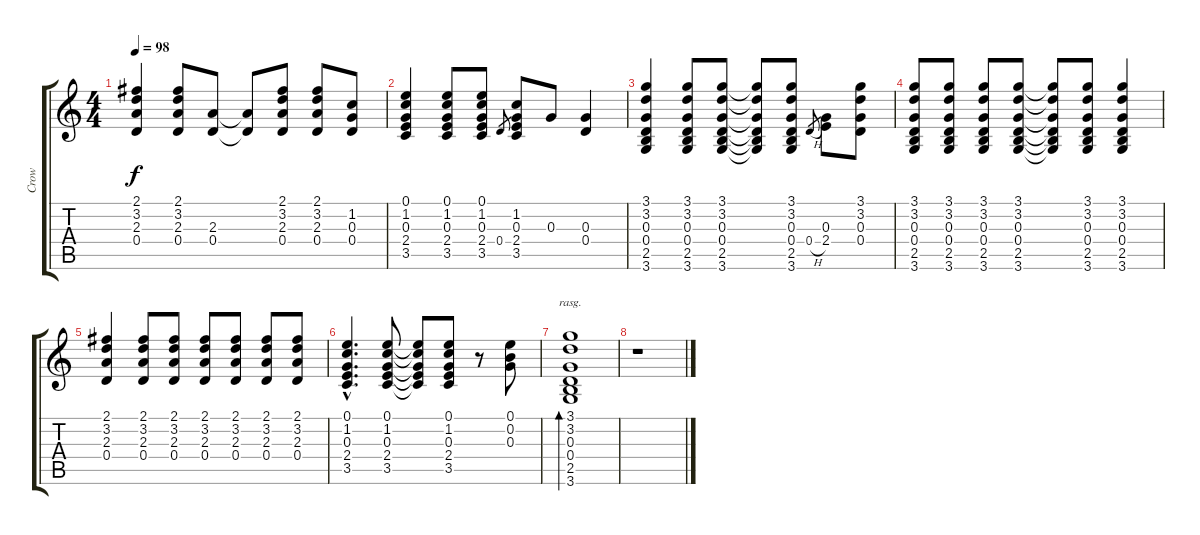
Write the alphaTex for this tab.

\track ("Crow" "Crow") {instrument acousticguitarsteel}
\staff {score tabs}
\tuning (E4 B3 G3 D3 A2 E2) {hide}
\ts (4 4)
\tempo 98
\clef g2
\ks c
(2.1 3.2 2.3 0.4).4{dy f} (2.1 3.2 2.3 0.4).8 (2.3 0.4).8 (2.3{t} 0.4{t}).8 (2.1 3.2 2.3 0.4).8 (2.1 3.2 2.3 0.4).8 (1.2 0.3 0.4).8 |
(0.1 1.2 0.3 2.4 3.5).4 (0.1 1.2 0.3 2.4 3.5).8 (0.1 1.2 0.3 2.4 3.5).8 0.4.8{gr} (1.2 0.3 2.4 3.5).8 0.3.8 (0.3 0.4).4 |
(3.1 3.2 0.3 0.4 2.5 3.6).4 (3.1 3.2 0.3 0.4 2.5 3.6).8 (3.1 3.2 0.3 0.4 2.5 3.6).8 (3.1{t} 3.2{t} 0.3{t} 0.4{t} 2.5{t} 3.6{t}).8 (3.1 3.2 0.3 0.4 2.5 3.6).8 0.4{h}.8{gr} (0.3 2.4).8 (3.1 3.2 0.3 0.4).8 |
(3.1 3.2 0.3 0.4 2.5 3.6).8 (3.1 3.2 0.3 0.4 2.5 3.6).8 (3.1 3.2 0.3 0.4 2.5 3.6).8 (3.1 3.2 0.3 0.4 2.5 3.6).8 (3.1{t} 3.2{t} 0.3{t} 0.4{t} 2.5{t} 3.6{t}).8 (3.1 3.2 0.3 0.4 2.5 3.6).8 (3.1 3.2 0.3 0.4 2.5 3.6).4 |
(2.1 3.2 2.3 0.4).4 (2.1 3.2 2.3 0.4).8 (2.1 3.2 2.3 0.4).8 (2.1 3.2 2.3 0.4).8 (2.1 3.2 2.3 0.4).8 (2.1 3.2 2.3 0.4).8 (2.1 3.2 2.3 0.4).8 |
(0.1{hac} 1.2{hac} 0.3{hac} 2.4{hac} 3.5{hac}).4{d} (0.1 1.2 0.3 2.4 3.5).8 (0.1{t} 1.2{t} 0.3{t} 2.4{t} 3.5{t}).8 (0.1 1.2 0.3 2.4 3.5).8 r.8 (0.1 0.2 0.3).8 |
(3.1 3.2 0.3 0.4 2.5 3.6).1{bd 240 rasg ii} |
r.1
